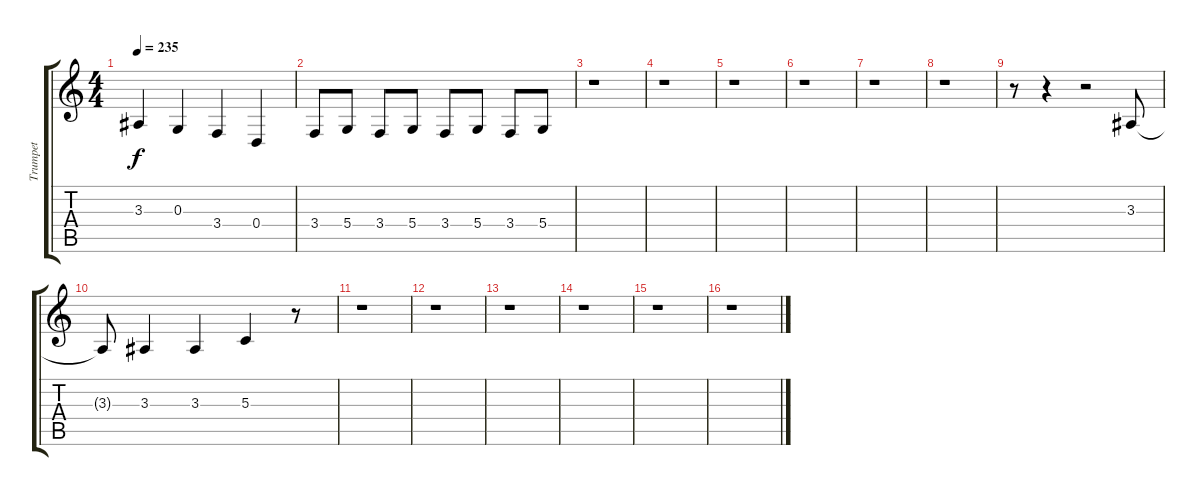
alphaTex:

\track ("Trumpet" "Trumpet") {instrument trumpet}
\staff {score tabs}
\tuning (E4 B3 G3 D3 A2 E2) {hide}
\ts (4 4)
\tempo 235
\clef g2
\ks c
3.3.4{dy f} 0.3.4 3.4.4 0.4.4 |
3.4.8 5.4.8 3.4.8 5.4.8 3.4.8 5.4.8 3.4.8 5.4.8 |
r.1 |
r.1 |
r.1 |
r.1 |
r.1 |
r.1 |
r.8 r.4 r.2 3.3.8 |
3.3{t}.8 3.3.4 3.3.4 5.3.4 r.8 |
r.1 |
r.1 |
r.1 |
r.1 |
r.1 |
r.1
